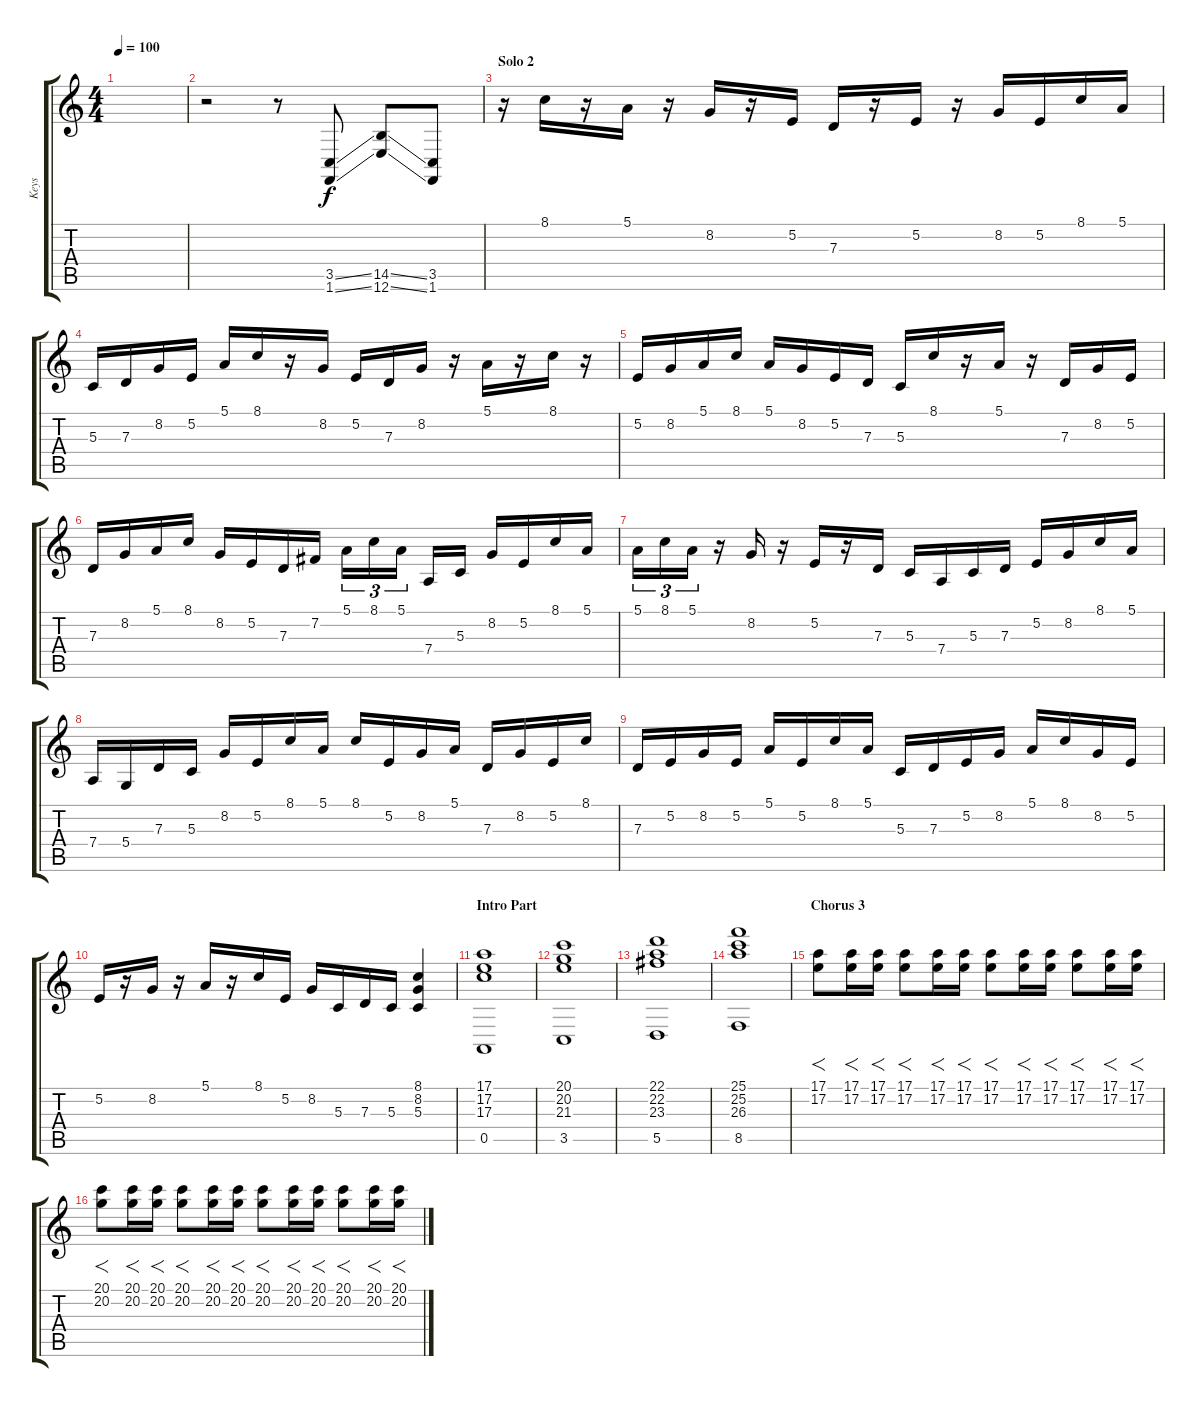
\track ("Keys" "Keys") {instrument rockorgan}
\staff {score tabs}
\tuning (E4 B3 G3 D3 A2 E2) {hide}
\ts (4 4)
\tempo 100
\clef g2
\ks c
|
r.2 r.8 (3.5{ss} 1.6{ss}).8 (14.5{ss} 12.6{ss}).8 (3.5 1.6).8 |
\section ("" "Solo 2")
r.16{volume 16 instrument lead1square} 8.1.16 r.16 5.1.16 r.16 8.2.16 r.16 5.2.16 7.3.16 r.16 5.2.16 r.16 8.2.16 5.2.16 8.1.16 5.1.16 |
5.3.16 7.3.16 8.2.16 5.2.16 5.1.16 8.1.16 r.16 8.2.16 5.2.16 7.3.16 8.2.16 r.16 5.1.16 r.16 8.1.16 r.16 |
5.2.16 8.2.16 5.1.16 8.1.16 5.1.16 8.2.16 5.2.16 7.3.16 5.3.16 8.1.16 r.16 5.1.16 r.16 7.3.16 8.2.16 5.2.16 |
7.3.16 8.2.16 5.1.16 8.1.16 8.2.16 5.2.16 7.3.16 7.2.16 5.1.16{tu (3 2)} 8.1.16{tu (3 2)} 5.1.16{tu (3 2)} 7.4.16 5.3.16 8.2.16 5.2.16 8.1.16 5.1.16 |
5.1.16{tu (3 2)} 8.1.16{tu (3 2)} 5.1.16{tu (3 2)} r.16 8.2.16 r.16 5.2.16 r.16 7.3.16 5.3.16 7.4.16 5.3.16 7.3.16 5.2.16 8.2.16 8.1.16 5.1.16 |
7.4.16 5.4.16 7.3.16 5.3.16 8.2.16 5.2.16 8.1.16 5.1.16 8.1.16 5.2.16 8.2.16 5.1.16 7.3.16 8.2.16 5.2.16 8.1.16 |
7.3.16 5.2.16 8.2.16 5.2.16 5.1.16 5.2.16 8.1.16 5.1.16 5.3.16 7.3.16 5.2.16 8.2.16 5.1.16 8.1.16 8.2.16 5.2.16 |
5.2.16 r.16 8.2.16 r.16 5.1.16 r.16 8.1.16 5.2.16 8.2.16 5.3.16 7.3.16 5.3.16 (8.1 8.2 5.3).4 |
\section ("" "Intro Part ")
(17.1 17.2 17.3 0.5).1{volume 12 instrument rockorgan} |
(20.1 20.2 21.3 3.5).1 |
(22.1 22.2 23.3 5.5).1 |
(25.1 25.2 26.3 8.5).1 |
\section ("" "Chorus 3")
(17.1 17.2).8{f instrument acousticgrandpiano} (17.1 17.2).16{f} (17.1 17.2).16{f} (17.1 17.2).8{f} (17.1 17.2).16{f} (17.1 17.2).16{f} (17.1 17.2).8{f} (17.1 17.2).16{f} (17.1 17.2).16{f} (17.1 17.2).8{f} (17.1 17.2).16{f} (17.1 17.2).16{f} |
(20.1 20.2).8{f} (20.1 20.2).16{f} (20.1 20.2).16{f} (20.1 20.2).8{f} (20.1 20.2).16{f} (20.1 20.2).16{f} (20.1 20.2).8{f} (20.1 20.2).16{f} (20.1 20.2).16{f} (20.1 20.2).8{f} (20.1 20.2).16{f} (20.1 20.2).16{f}
